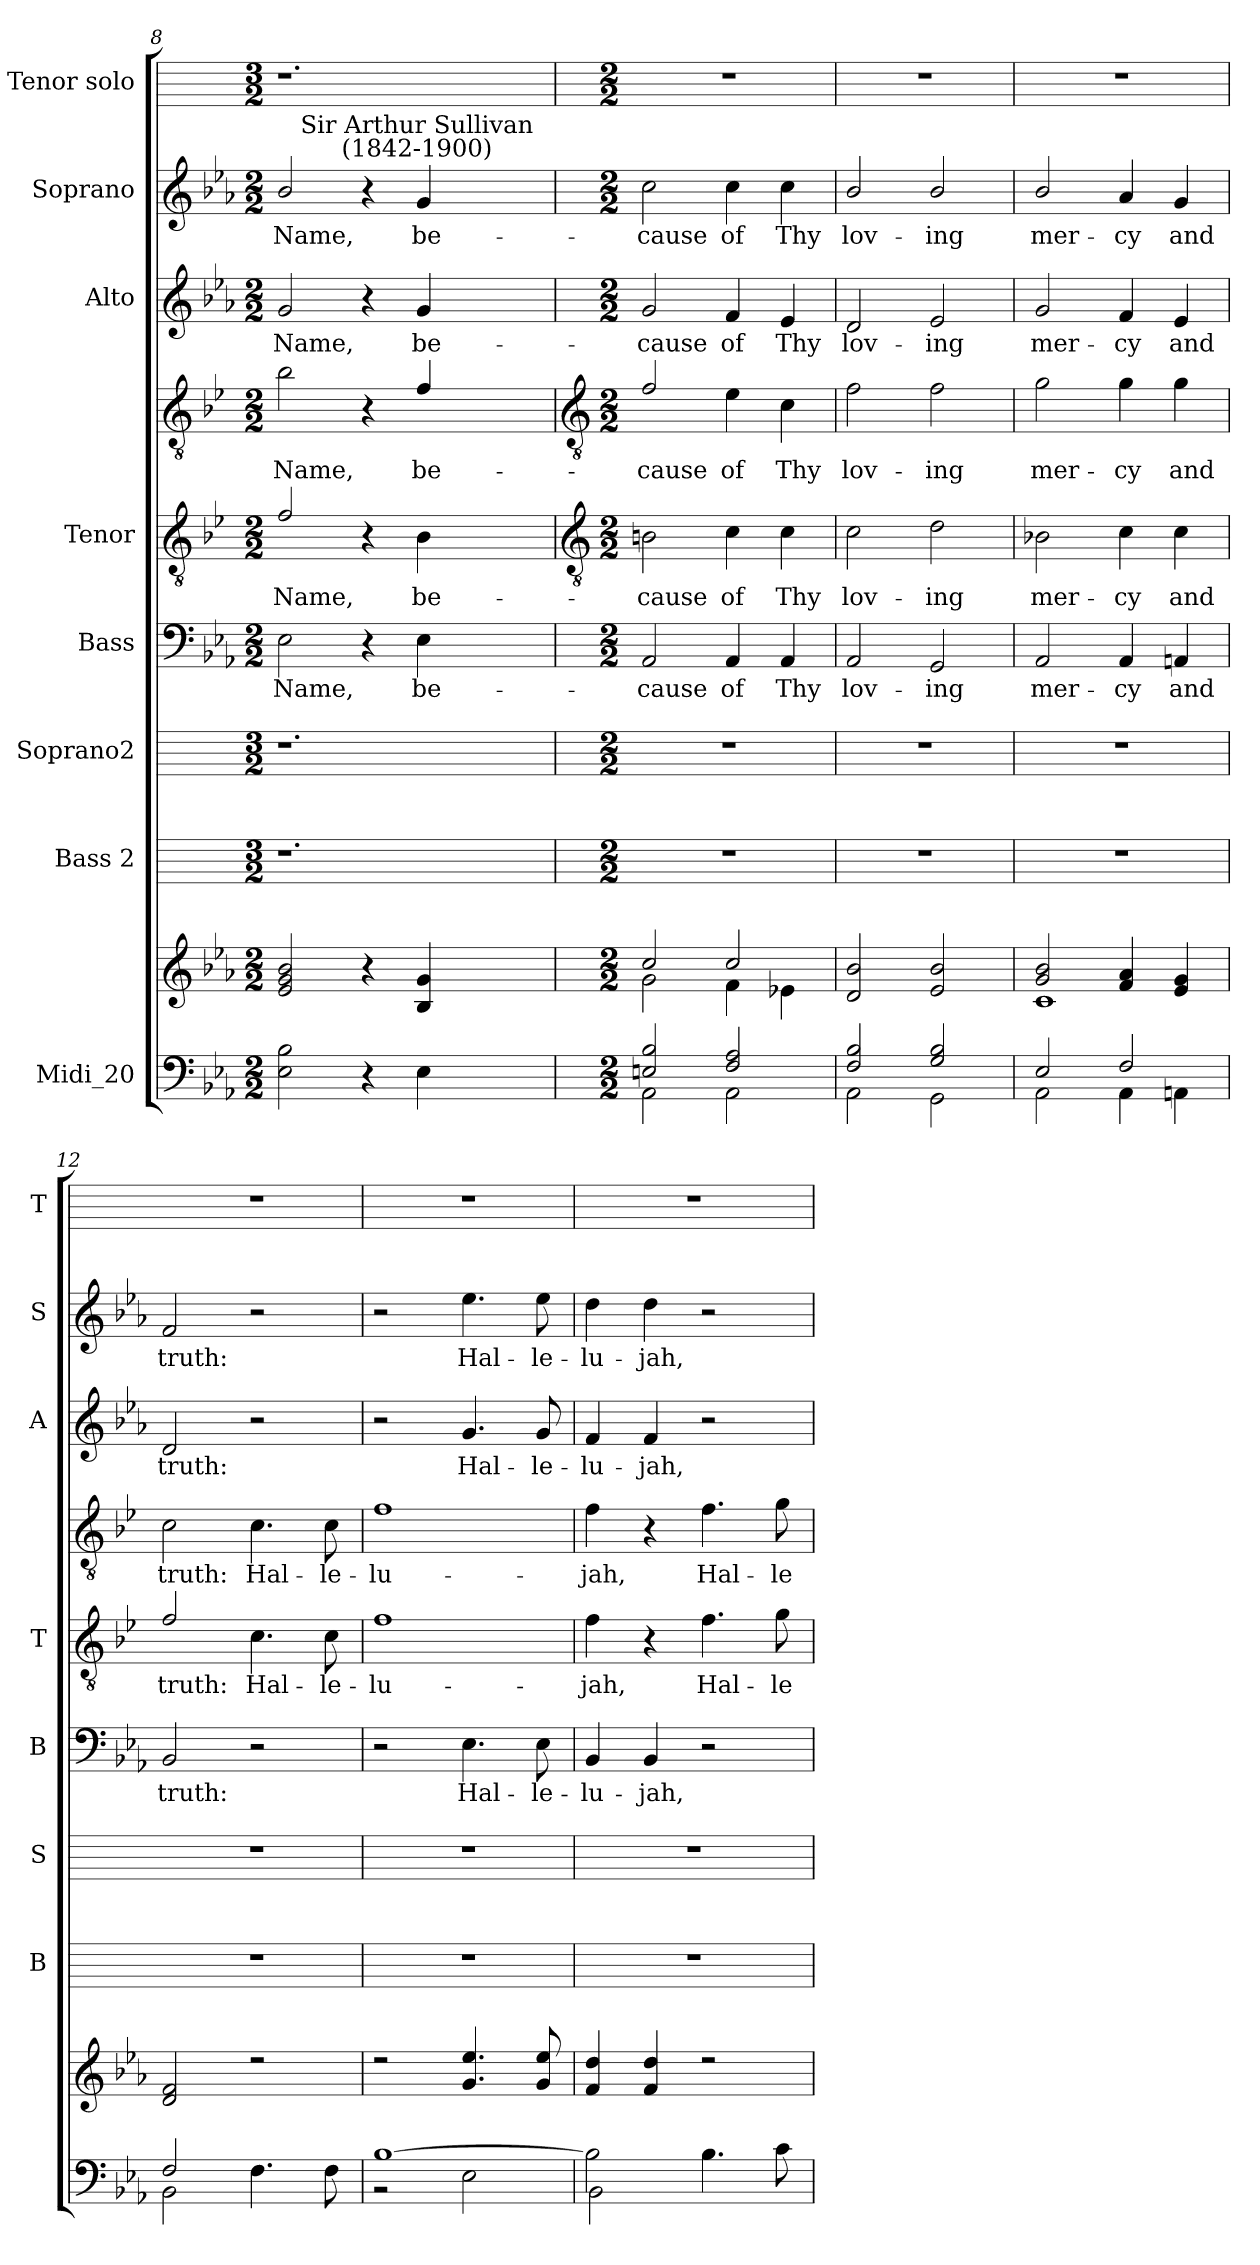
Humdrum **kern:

**kern	**kern	**kern	**kern	**kern	**text	**kern	**text	**kern	**text	**kern	**text	**kern	**text	**kern
*part8	*part8	*part7	*part6	*part5	*part5	*part4	*part4	*part4	*part4	*part3	*part3	*part2	*part2	*part1
*staff10	*staff9	*staff8	*staff7	*staff6	*staff6	*staff5	*staff5	*staff4	*staff4	*staff3	*staff3	*staff2	*staff2	*staff1
*I"Midi_20	*	*I"Bass 2	*I"Soprano2	*I"Bass	*	*I"Tenor	*	*	*	*I"Alto	*	*I"Soprano	*	*I"Tenor solo
*	*	*I'B	*I'S	*I'B	*	*I'T	*	*	*	*I'A	*	*I'S	*	*I'T
*clefF4	*clefG2	*	*	*clefF4	*	*clefGv2	*	*clefGv2	*	*clefG2	*	*clefG2	*	*
*	*	*	*	*	*	*ITrd4c7	*	*ITrd4c7	*	*	*	*	*	*
*k[b-e-a-]	*k[b-e-a-]	*	*	*k[b-e-a-]	*	*k[b-e-a-]	*	*k[b-e-a-]	*	*k[b-e-a-]	*	*k[b-e-a-]	*	*
*E-:	*E-:	*	*	*E-:	*	*E-:	*	*E-:	*	*E-:	*	*E-:	*	*
*M2/2	*M2/2	*M3/2	*M3/2	*M2/2	*	*M2/2	*	*M2/2	*	*M2/2	*	*M2/2	*	*M3/2
=8	=8	=8	=8	=8	=8	=8	=8	=8	=8	=8	=8	=8	=8	=8
*	*^	*	*	*	*	*	*	*	*	*	*	*	*	*
!	!	!	!	!	!	!LO:LY:b	!	!LO:LY:b	!	!LO:LY:b	!	!LO:LY:b	!	!LO:LY:b	!
2E- 2B-	2e-/ 2g/ 2b-/	1ryy	1.r	1.r	2E-	Name,	2B-/	-Name,	2e-	Name,	2g	Name,	2b-/	Name,	1.r
4r	4r	.	.	.	4r	.	4r	.	4r	.	4r	.	4r	.	.
!	!	!	!	!	!	!	!	!	!	!	!	!	!LO:TX:a:cj:t=Sir Arthur Sullivan\n(1842-1900)	!	!
!	!	!	!	!	!	!LO:LY:b	!	!LO:LY:b	!	!LO:LY:b	!	!LO:LY:b	!	!LO:LY:b	!
4E-	4B-/ 4g/	.	.	.	4E-	be-	4E-	be-	4B-/	be-	4g	be-	4g	be-	.
2ryy	2ryy	2ryy	.	.	2ryy	.	2ryy	.	2ryy	.	2ryy	.	2ryy	.	.
!!LO:LB:g=z
=9	=9	=9	=9	=9	=9	=9	=9	=9	=9	=9	=9	=9	=9	=9	=9
*	*	*	*	*	*	*	*clefGv2	*	*clefGv2	*	*	*	*	*	*
*M2/2	*M2/2	*	*M2/2	*M2/2	*M2/2	*	*M2/2	*	*M2/2	*	*M2/2	*	*M2/2	*	*M2/2
*^	*	*	*	*	*	*	*	*	*	*	*	*	*	*	*
!	!	!	!	!	!	!	!LO:LY:b	!	!LO:LY:b	!	!LO:LY:b	!	!LO:LY:b	!	!LO:LY:b	!
2En/ 2B-/	2AA-\	2cc/	2g\	1r	1r	2AA-	-cause	2En	cause	2B-/	-cause	2g	-cause	2cc	-cause	1r
!	!	!	!	!	!	!	!LO:LY:b	!	!LO:LY:b	!	!LO:LY:b	!	!LO:LY:b	!	!LO:LY:b	!
2F/ 2A-/	2AA-\	2cc/	4f\	.	.	4AA-	of	4F	of	4A-	of	4f	of	4cc	of	.
!	!	!	!	!	!	!	!LO:LY:b	!	!LO:LY:b	!	!LO:LY:b	!	!LO:LY:b	!	!LO:LY:b	!
.	.	.	4e-X\	.	.	4AA-	Thy	4F	Thy	4F	Thy	4e-	Thy	4cc	Thy	.
=10	=10	=10	=10	=10	=10	=10	=10	=10	=10	=10	=10	=10	=10	=10	=10	=10
!	!	!	!	!	!	!	!LO:LY:b	!	!LO:LY:b	!	!LO:LY:b	!	!LO:LY:b	!	!LO:LY:b	!
2F/ 2B-/	2AA-\	2d/ 2b-/	1ryy	1r	1r	2AA-	lov-	2F	lov-	2B-	lov-	2d	lov-	2b-/	lov-	1r
!	!	!	!	!	!	!	!LO:LY:b	!	!LO:LY:b	!	!LO:LY:b	!	!LO:LY:b	!	!LO:LY:b	!
2G/ 2B-/	2GG\	2e-/ 2b-/	.	.	.	2GG	-ing	2G	-ing	2B-	-ing	2e-	-ing	2b-/	-ing	.
=11	=11	=11	=11	=11	=11	=11	=11	=11	=11	=11	=11	=11	=11	=11	=11	=11
!	!	!	!	!	!	!	!LO:LY:b	!	!LO:LY:b	!	!LO:LY:b	!	!LO:LY:b	!	!LO:LY:b	!
2E-/	2AA-\	2g/ 2b-/	1c\	1r	1r	2AA-	mer-	2E-X	mer-	2c	mer-	2g	mer-	2b-/	mer-	1r
!	!	!	!	!	!	!	!LO:LY:b	!	!LO:LY:b	!	!LO:LY:b	!	!LO:LY:b	!	!LO:LY:b	!
2F/	4AA-\	4f/ 4a-/	.	.	.	4AA-	-cy	4F	-cy	4c	-cy	4f	-cy	4a-	-cy	.
!	!	!	!	!	!	!	!LO:LY:b	!	!LO:LY:b	!	!LO:LY:b	!	!LO:LY:b	!	!LO:LY:b	!
.	4AAn\	4e-/ 4g/	.	.	.	4AAn	and	4F	and	4c	and	4e-	and	4g	and	.
=12	=12	=12	=12	=12	=12	=12	=12	=12	=12	=12	=12	=12	=12	=12	=12	=12
!	!	!	!	!	!	!	!LO:LY:b	!	!LO:LY:b	!	!LO:LY:b	!	!LO:LY:b	!	!LO:LY:b	!
2F/	2BB-\	2d/ 2f/	1ryy	1r	1r	2BB-	truth:	2B-/	-truth:	2F	truth:	2d	truth:	2f	truth:	1r
!	!	!	!	!	!	!	!	!	!LO:LY:b	!	!LO:LY:b	!	!	!	!	!
4.F\	2ryy	2r	.	.	.	2r	.	4.F	Hal-	4.F	Hal-	2r	.	2r	.	.
!	!	!	!	!	!	!	!	!	!LO:LY:b	!	!LO:LY:b	!	!	!	!	!
8F\	.	.	.	.	.	.	.	8F	-le-	8F	-le-	.	.	.	.	.
=13	=13	=13	=13	=13	=13	=13	=13	=13	=13	=13	=13	=13	=13	=13	=13	=13
!	!	!	!	!	!	!	!	!	!LO:LY:b	!	!LO:LY:b	!	!	!	!	!
[1B-/	2r	2r	1ryy	1r	1r	2r	.	1B-	-lu-	1B-	-lu-	2r	.	2r	.	1r
!	!	!	!	!	!	!	!LO:LY:b	!	!	!	!	!	!LO:LY:b	!	!LO:LY:b	!
.	2E-\	4.g/ 4.ee-/	.	.	.	4.E-	Hal-	.	.	.	.	4.g	Hal-	4.ee-	Hal-	.
!	!	!	!	!	!	!	!LO:LY:b	!	!	!	!	!	!LO:LY:b	!	!LO:LY:b	!
.	.	8g/ 8ee-/	.	.	.	8E-	-le-	.	.	.	.	8g	-le-	8ee-	-le-	.
=14	=14	=14	=14	=14	=14	=14	=14	=14	=14	=14	=14	=14	=14	=14	=14	=14
!	!	!	!	!	!	!	!LO:LY:b	!	!LO:LY:b	!	!LO:LY:b	!	!LO:LY:b	!	!LO:LY:b	!
2B-\]	2BB-\	4f/ 4dd/	1ryy	1r	1r	4BB-	-lu-	4B-	-jah,	4B-	-jah,	4f	-lu-	4dd	-lu-	1r
!	!	!	!	!	!	!	!LO:LY:b	!	!	!	!	!	!LO:LY:b	!	!LO:LY:b	!
.	.	4f/ 4dd/	.	.	.	4BB-	-jah,	4r	.	4r	.	4f	-jah,	4dd	-jah,	.
!	!	!	!	!	!	!	!	!	!LO:LY:b	!	!LO:LY:b	!	!	!	!	!
4.B-\	2ryy	2r	.	.	.	2r	.	4.B-	Hal-	4.B-	Hal-	2r	.	2r	.	.
!	!	!	!	!	!	!	!	!	!LO:LY:b	!	!LO:LY:b	!	!	!	!	!
8c\	.	.	.	.	.	.	.	8c	-le-	8c	-le-	.	.	.	.	.
*v	*v	*	*	*	*	*	*	*	*	*	*	*	*	*	*	*
*	*v	*v	*	*	*	*	*	*	*	*	*	*	*	*	*
=	=	=	=	=	=	=	=	=	=	=	=	=	=	=
*-	*-	*-	*-	*-	*-	*-	*-	*-	*-	*-	*-	*-	*-	*-
